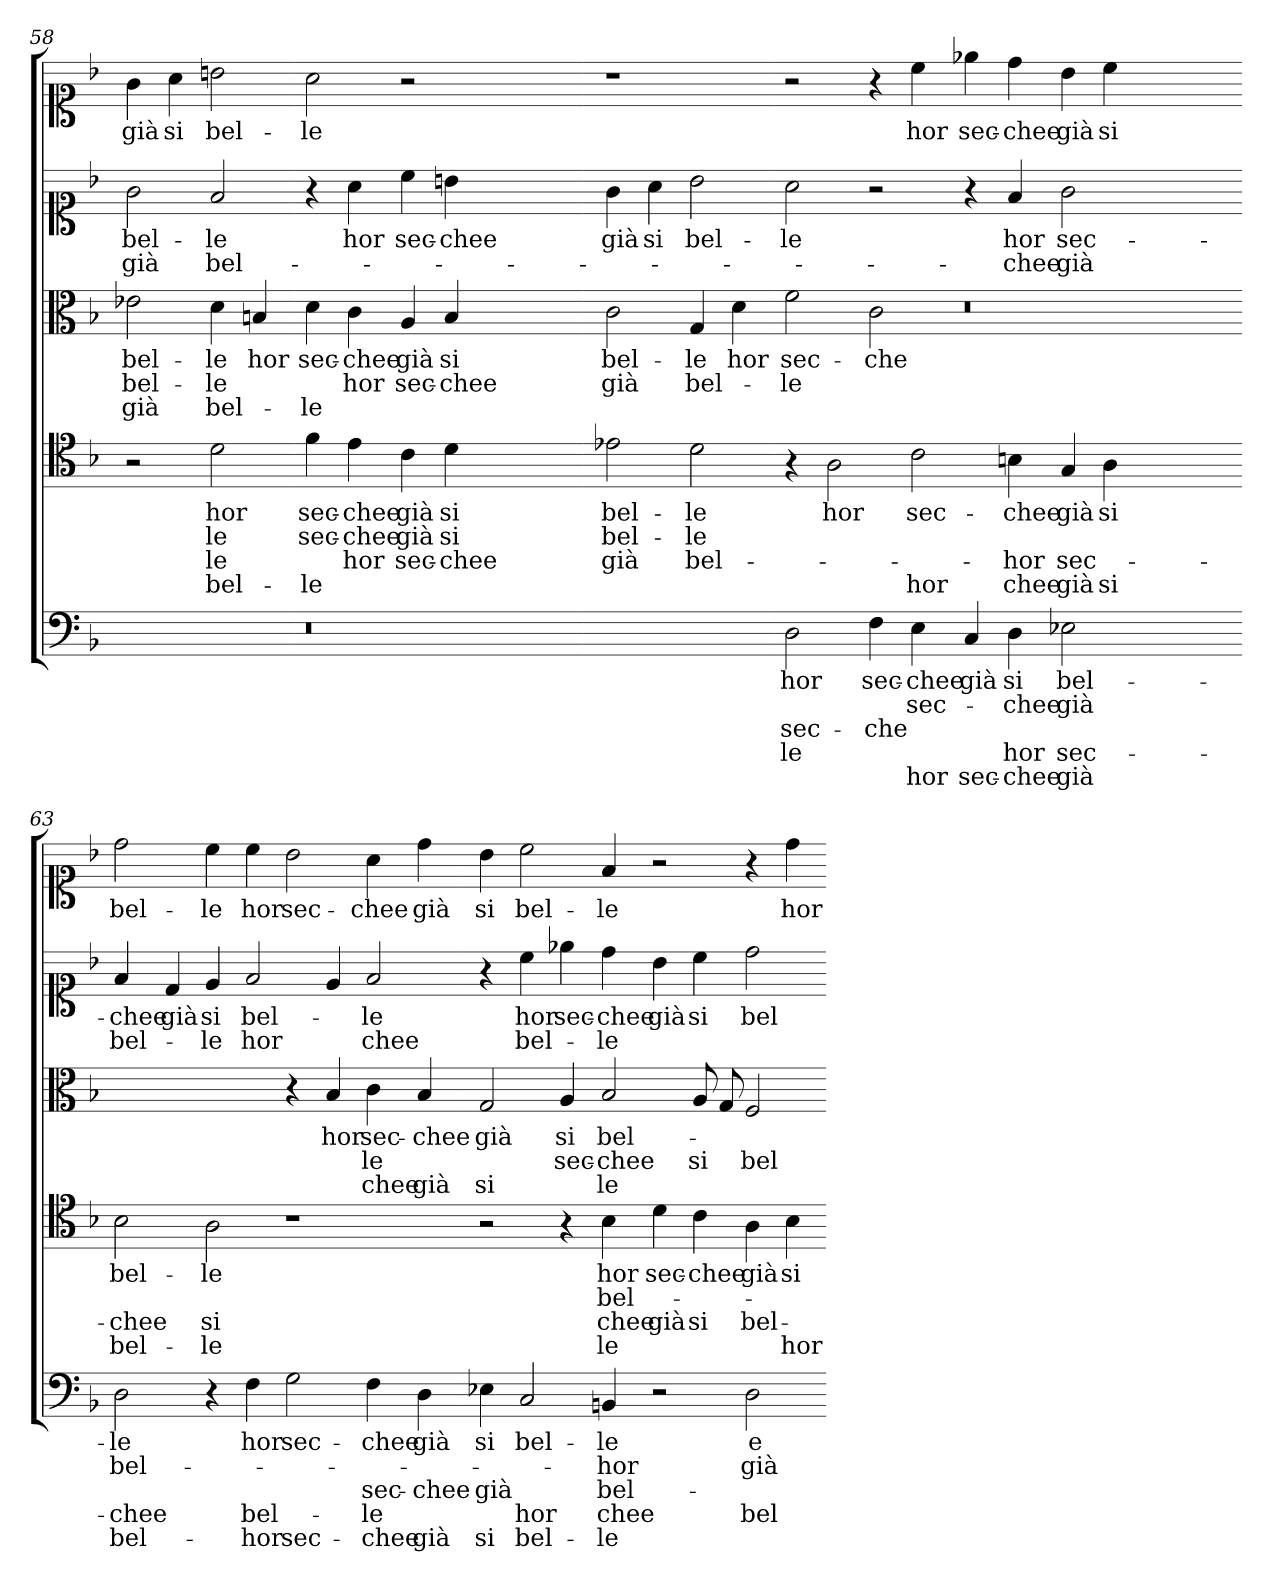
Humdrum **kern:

**kern	**text	**text	**text	**text	**text	**kern	**text	**text	**text	**text	**kern	**text	**text	**text	**kern	**text	**text	**kern	**text
*part5	*part5	*part5	*part5	*part5	*part5	*part4	*part4	*part4	*part4	*part4	*part3	*part3	*part3	*part3	*part2	*part2	*part2	*part1	*part1
*staff5	*staff5	*staff5	*staff5	*staff5	*staff5	*staff4	*staff4	*staff4	*staff4	*staff4	*staff3	*staff3	*staff3	*staff3	*staff2	*staff2	*staff2	*staff1	*staff1
*clefF4	*	*	*	*	*	*clefC4	*	*	*	*	*clefC3	*	*	*	*clefC1	*	*	*clefC1	*
*k[b-]	*	*	*	*	*	*k[b-]	*	*	*	*	*k[b-]	*	*	*	*k[b-]	*	*	*k[b-]	*
=58	=58	=58	=58	=58	=58	=58	=58	=58	=58	=58	=58	=58	=58	=58	=58	=58	=58	=58	=58
1ryy	.	.	.	.	.	2r	.	.	.	.	2e-X	bel-	bel-	già	2g	bel-	già	4g	già
.	.	.	.	.	.	.	.	.	.	.	.	.	.	.	.	.	.	4a	si
.	.	.	.	.	.	2d	hor	le	le	bel-	4d	le	le	bel-	2f	le	bel-	2b	bel-
.	.	.	.	.	.	.	.	.	.	.	4B	hor	.	.	.	.	.	.	.
=59-	=59-	=59-	=59-	=59-	=59-	=59-	=59-	=59-	=59-	=59-	=59-	=59-	=59-	=59-	=59-	=59-	=59-	=59-	=59-
0r	.	.	.	.	.	4f	sec-	sec-	.	le	4d	sec-	.	le	4r	.	.	2a	le
.	.	.	.	.	.	4e	chee	chee	hor	.	4c	chee	hor	.	4a	hor	.	.	.
.	.	.	.	.	.	4c	già	già	sec-	.	4A	già	sec-	.	4cc	sec-	.	2r	.
.	.	.	.	.	.	4d	si	si	chee	.	4B	si	chee	.	4b	chee	.	.	.
.	.	.	.	.	.	1ryy	.	.	.	.	1ryy	.	.	.	1ryy	.	.	1ryy	.
=60-	=60-	=60-	=60-	=60-	=60-	=60-	=60-	=60-	=60-	=60-	=60-	=60-	=60-	=60-	=60-	=60-	=60-	=60-	=60-
1ryy	.	.	.	.	.	2e-X	bel-	bel-	già	.	2c	bel-	già	.	4g	già	.	1r	.
.	.	.	.	.	.	.	.	.	.	.	.	.	.	.	4a	si	.	.	.
.	.	.	.	.	.	2d	le	le	bel-	.	4G	le	bel-	.	2b	bel-	.	.	.
.	.	.	.	.	.	.	.	.	.	.	4d	hor	.	.	.	.	.	.	.
=61-	=61-	=61-	=61-	=61-	=61-	=61-	=61-	=61-	=61-	=61-	=61-	=61-	=61-	=61-	=61-	=61-	=61-	=61-	=61-
2D	hor	.	sec-	le	.	4r	.	.	.	.	2f	sec-	le	.	2a	le	.	2r	.
.	.	.	.	.	.	2A	hor	.	.	.	.	.	.	.	.	.	.	.	.
4F	sec-	.	che	.	.	.	.	.	.	.	2c	che	.	.	2r	.	.	4r	.
4E	chee	sec-	.	.	hor	2c	sec-	.	.	hor	.	.	.	.	.	.	.	4cc	hor
4C	già	.	.	.	sec-	.	.	.	.	.	0r	.	.	.	4r	.	.	4ee-X	sec-
4D	si	chee	.	hor	chee	4B	chee	.	hor	chee	.	.	.	.	4f	hor	chee	4dd	chee
2E-X	bel-	già	.	sec-	già	4G	già	.	sec-	già	.	.	.	.	2g	sec-	già	4b	già
.	.	.	.	.	.	4A	si	.	.	si	.	.	.	.	.	.	.	4cc	si
1ryy	.	.	.	.	.	1ryy	.	.	.	.	.	.	.	.	1ryy	.	.	1ryy	.
=63-	=63-	=63-	=63-	=63-	=63-	=63-	=63-	=63-	=63-	=63-	=63-	=63-	=63-	=63-	=63-	=63-	=63-	=63-	=63-
2D	le	bel-	.	chee	bel-	2B	bel-	.	chee	bel-	1ryy	.	.	.	4f	chee	bel-	2dd	bel-
.	.	.	.	.	.	.	.	.	.	.	.	.	.	.	4d	già	.	.	.
4r	.	.	.	.	.	2A	le	.	si	le	.	.	.	.	4e	si	le	4cc	le
4F	hor	.	.	bel-	hor	.	.	.	.	.	.	.	.	.	2f	bel-	hor	4cc	hor
2G	sec-	.	.	.	sec-	1r	.	.	.	.	4r	.	.	.	.	.	.	2b	sec-
.	.	.	.	.	.	.	.	.	.	.	4B	hor	.	.	4e	.	.	.	.
4F	chee	.	sec-	le	chee	.	.	.	.	.	4c	sec-	le	chee	2f	le	chee	4a	chee
4D	già	.	chee	.	già	.	.	.	.	.	4B	chee	.	già	.	.	.	4dd	già
=65-	=65-	=65-	=65-	=65-	=65-	=65-	=65-	=65-	=65-	=65-	=65-	=65-	=65-	=65-	=65-	=65-	=65-	=65-	=65-
4E-X	si	.	già	.	si	2r	.	.	.	.	2G	già	.	si	4r	.	.	4b	si
2C	bel-	.	.	hor	bel-	.	.	.	.	.	.	.	.	.	4cc	hor	bel-	2cc	bel-
.	.	.	.	.	.	4r	.	.	.	.	4A	si	sec-	.	4ee-X	sec-	.	.	.
4BB	le	hor	bel-	chee	le	4B	hor	bel-	chee	le	2B	bel-	chee	le	4dd	chee	le	4f	le
2r	.	.	.	.	.	4d	sec-	.	già	.	.	.	.	.	4b	già	.	2r	.
.	.	.	.	.	.	4c	chee	.	si	.	8A	.	si	.	4cc	si	.	.	.
.	.	.	.	.	.	.	.	.	.	.	8G	.	.	.	.	.	.	.	.
2D	e	già	.	bel-	.	4A	già	.	bel-	.	2F	.	bel-	.	2dd	bel-	.	4r	.
.	.	.	.	.	.	4B	si	.	.	hor	.	.	.	.	.	.	.	4dd	hor
=-	=-	=-	=-	=-	=-	=-	=-	=-	=-	=-	=-	=-	=-	=-	=-	=-	=-	=-	=-
*-	*-	*-	*-	*-	*-	*-	*-	*-	*-	*-	*-	*-	*-	*-	*-	*-	*-	*-	*-
